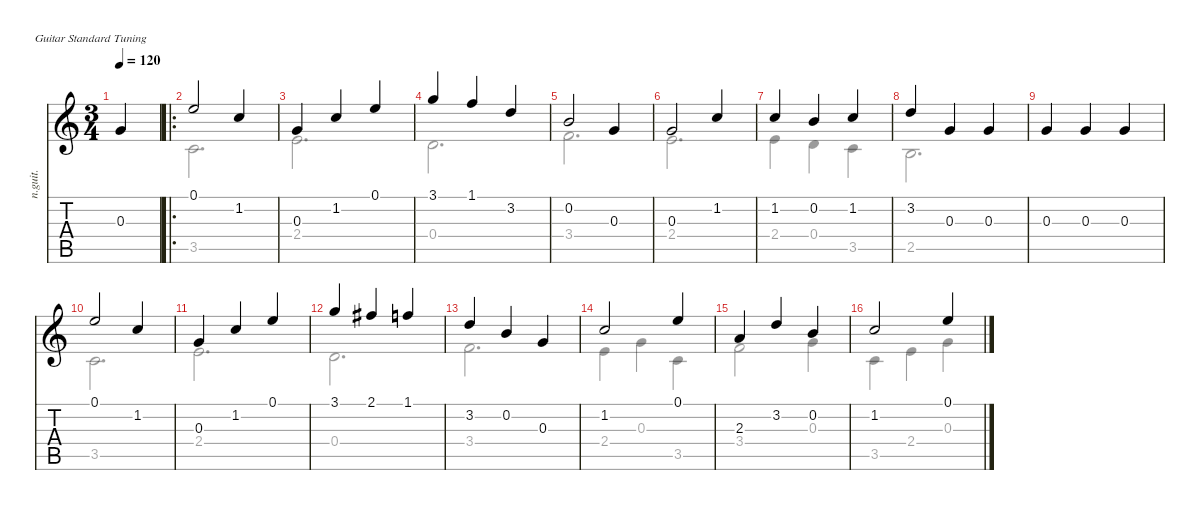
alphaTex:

\defaultSystemsLayout 4
\hideDynamics
\bracketExtendMode nobrackets
\chordDiagramsInScore
\track ("Nylon Guitar" "n.guit.") {instrument acousticguitarnylon}
\staff {score tabs}
\tuning (E4 B3 G3 D3 A2 E2)
\voice
\ts (3 4)
\beaming (8 2 2 2)
\ac
\tempo 120
\clef g2
\scale
0.174159
\ks c
0.3.4{dy mf instrument acousticguitarnylon beam Up} |
\ro
\scale
0.40409 0.1.2{beam Up} 1.2.4{beam Up} |
\scale
0.421752 0.3.4{beam Up} 1.2.4{beam Up} 0.1.4{beam Up} |
3.1.4{beam Up} 1.1.4{beam Up} 3.2.4{beam Up} |
0.2.2{beam Up} 0.3.4{beam Up} |
0.3.2{beam Up} 1.2.4{beam Up} |
1.2.4{beam Up} 0.2.4{beam Up} 1.2.4{beam Up} |
3.2.4{beam Up} 0.3.4{beam Up} 0.3.4{beam Up} |
0.3.4{beam Up} 0.3.4{beam Up} 0.3.4{beam Up} |
0.1.2{beam Up} 1.2.4{beam Up} |
0.3.4{beam Up} 1.2.4{beam Up} 0.1.4{beam Up} |
3.1.4{beam Up} 2.1{acc #}.4{beam Up} 1.1.4{beam Up} |
3.2.4{beam Up} 0.2.4{beam Up} 0.3.4{beam Up} |
1.2.2{beam Up} 0.1.4{beam Up} |
2.3.4{beam Up} 3.2.4{beam Up} 0.2.4{beam Up} |
1.2.2{beam Up} 0.1.4{beam Up}
\voice
\clef g2
\ottava regular
\simile none
\scale
0.174159
\ks c
|
\scale
0.40409 3.5.2{d beam Down} |
\scale
0.421752 2.4.2{d beam Down} |
0.4.2{d beam Down} |
3.4.2{d beam Down} |
2.4.2{d beam Down} |
2.4.4{beam Down} 0.4.4{beam Down} 3.5.4{beam Down} |
2.5.2{d beam Down} |
|
3.5.2{d beam Down} |
2.4.2{d beam Down} |
0.4.2{d beam Down} |
3.4.2{d beam Down} |
2.4.4{beam Down} 0.3.4{beam Down} 3.5.4{beam Down} |
3.4.2{beam Down} 0.3.4{beam Down} |
3.5.4{beam Down} 2.4.4{beam Down} 0.3.4{beam Down}
